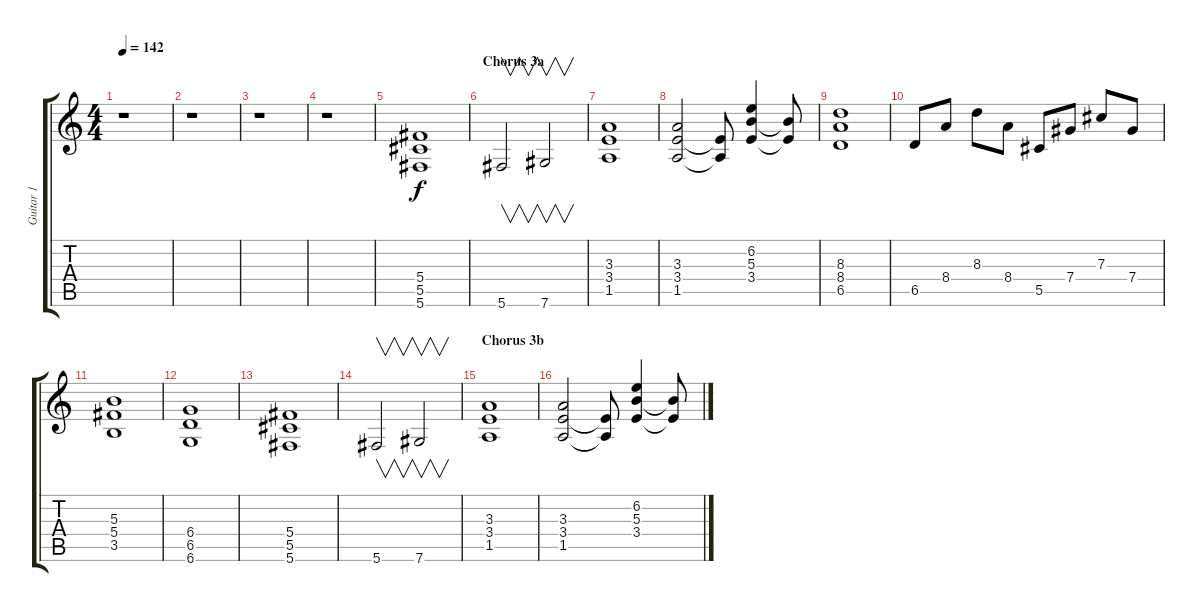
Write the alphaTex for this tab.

\track ("Guitar 1" "Guitar 1") {instrument distortionguitar}
\staff {score tabs}
\tuning (Eb4 Bb3 Gb3 Db3 Ab2 Db2) {hide}
\ts (4 4)
\tempo 142
\clef g2
\ks c
r.1{dy f} |
r.1 |
r.1 |
r.1 |
(5.4 5.5 5.6).1 |
\section ("" "Chorus 3a")
5.6.2{v} 7.6.2{v} |
(3.3 3.4 1.5).1 |
(3.3 3.4 1.5).2 (3.4{t} 1.5{t}).8 (6.2 5.3 3.4).4 (5.3{t} 3.4{t}).8 |
(8.3 8.4 6.5).1 |
6.5.8 8.4.8 8.3.8 8.4.8 5.5.8 7.4.8 7.3.8 7.4.8 |
(5.3 5.4 3.5).1 |
(6.4 6.5 6.6).1 |
(5.4 5.5 5.6).1 |
5.6.2{v} 7.6.2{v} |
\section ("" "Chorus 3b")
(3.3 3.4 1.5).1 |
(3.3 3.4 1.5).2 (3.4{t} 1.5{t}).8 (6.2 5.3 3.4).4 (5.3{t} 3.4{t}).8
